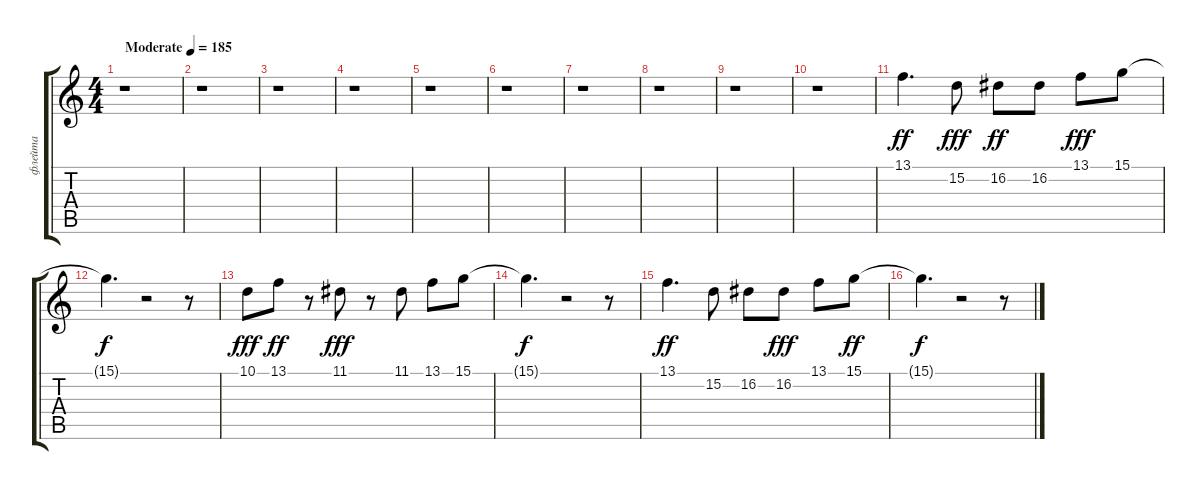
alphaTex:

\track ("флейта" "флейта") {instrument breathnoise}
\staff {score tabs}
\tuning (E4 B3 G3 D3 A2 E2) {hide}
\ts (4 4)
\tempo (185 "Moderate")
\clef g2
\ks c
r.1{dy ff instrument breathnoise} |
r.1 |
r.1 |
r.1 |
r.1 |
r.1 |
r.1 |
r.1 |
r.1 |
r.1 |
13.1.4{d instrument breathnoise} 15.2.8{dy fff} 16.2.8{dy ff} 16.2.8 13.1.8{dy fff} 15.1.8 |
15.1{t}.4{d dy f} r.2 r.8 |
10.1.8{dy fff} 13.1.8{dy ff} r.8 11.1.8{dy fff} r.8 11.1.8 13.1.8 15.1.8 |
15.1{t}.4{d dy f} r.2 r.8 |
13.1.4{d dy ff} 15.2.8 16.2.8 16.2.8{dy fff} 13.1.8 15.1.8{dy ff} |
15.1{t}.4{d dy f} r.2 r.8
